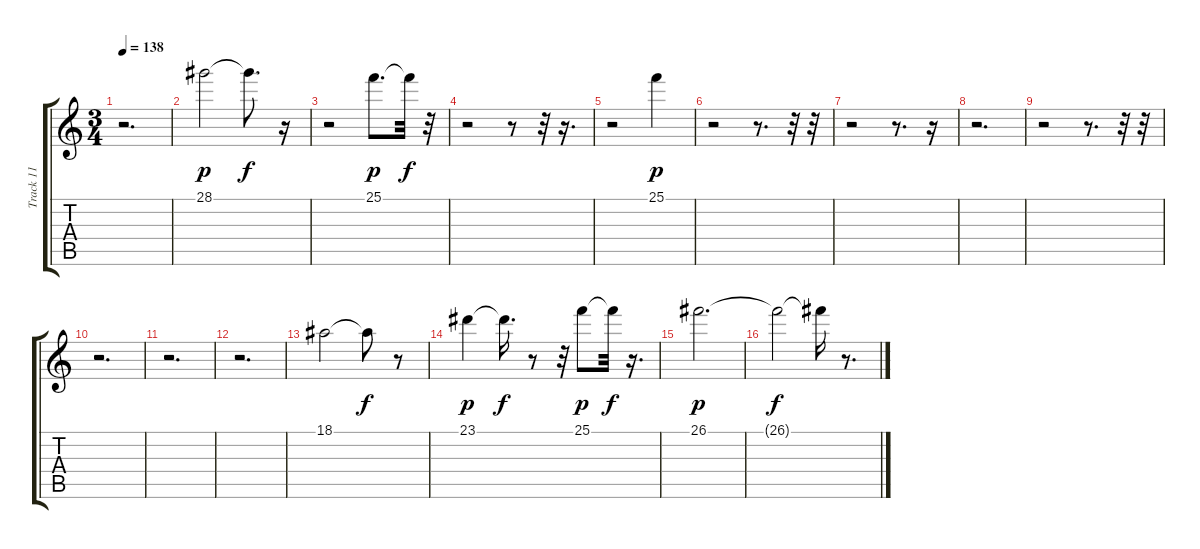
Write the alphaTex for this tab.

\track ("Track 11" "Track 11") {instrument fx3crystal}
\staff {score tabs}
\tuning (E4 B3 G3 D3 A2 E2) {hide}
\ts (3 4)
\tempo 138
\clef g2
\ks c
r.2{d dy f} |
28.1.2{dy p} 28.1{t}.8{d dy f} r.16 |
r.2 25.1.8{d dy p} 25.1{t}.32{dy f} r.32 |
r.2 r.8 r.32 r.16{d} |
r.2 25.1.4{dy p} |
r.2 r.8{d} r.32 r.32 |
r.2 r.8{d} r.16 |
r.2{d} |
r.2 r.8{d} r.32 r.32 |
r.2{d} |
r.2{d} |
r.2{d} |
18.1.2 18.1{t}.8{dy f} r.8 |
23.1.4{dy p} 23.1{t}.16{d dy f} r.8 r.32 25.1.8{dy p} 25.1{t}.32{dy f} r.16{d} |
26.1.2{d dy p} |
26.1{t}.2{dy f} 26.1{t}.16 r.8{d}
